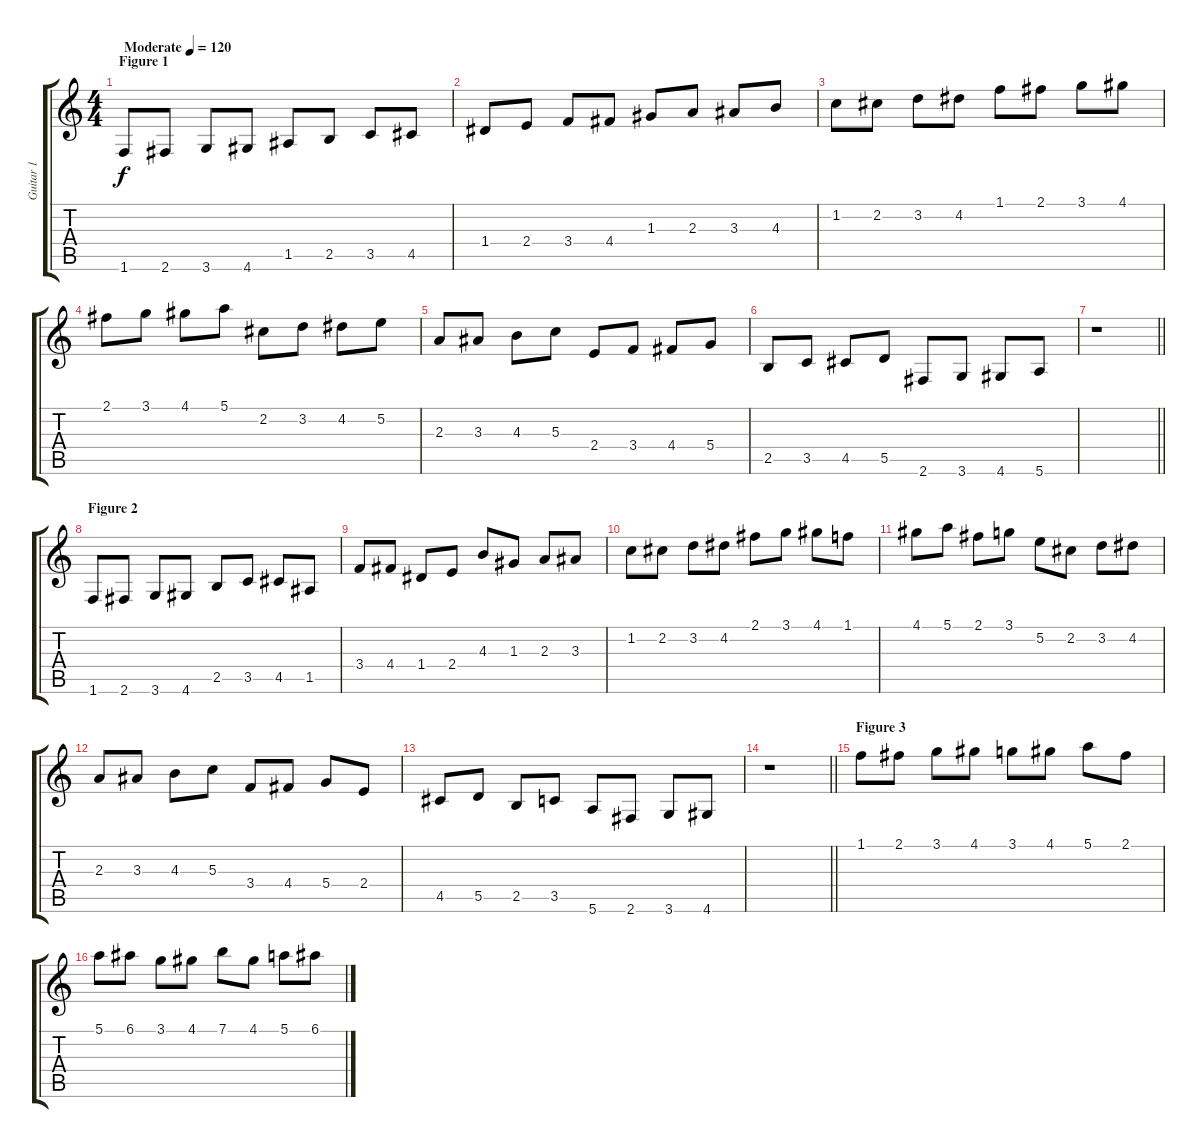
\track ("Guitar 1" "Guitar 1") {instrument overdrivenguitar}
\staff {score tabs}
\tuning (E4 B3 G3 D3 A2 E2) {hide}
\ts (4 4)
\section ("" "Figure 1")
\tempo (120 "Moderate")
\clef g2
\ks c
1.6.8{dy f instrument overdrivenguitar} 2.6.8 3.6.8 4.6.8 1.5.8 2.5.8 3.5.8 4.5.8 |
1.4.8 2.4.8 3.4.8 4.4.8 1.3.8 2.3.8 3.3.8 4.3.8 |
1.2.8 2.2.8 3.2.8 4.2.8 1.1.8 2.1.8 3.1.8 4.1.8 |
2.1.8 3.1.8 4.1.8 5.1.8 2.2.8 3.2.8 4.2.8 5.2.8 |
2.3.8 3.3.8 4.3.8 5.3.8 2.4.8 3.4.8 4.4.8 5.4.8 |
2.5.8 3.5.8 4.5.8 5.5.8 2.6.8 3.6.8 4.6.8 5.6.8 |
\barLineRight lightlight
r.1 |
\section ("" "Figure 2")
1.6.8 2.6.8 3.6.8 4.6.8 2.5.8 3.5.8 4.5.8 1.5.8 |
3.4.8 4.4.8 1.4.8 2.4.8 4.3.8 1.3.8 2.3.8 3.3.8 |
1.2.8 2.2.8 3.2.8 4.2.8 2.1.8 3.1.8 4.1.8 1.1.8 |
4.1.8 5.1.8 2.1.8 3.1.8 5.2.8 2.2.8 3.2.8 4.2.8 |
2.3.8 3.3.8 4.3.8 5.3.8 3.4.8 4.4.8 5.4.8 2.4.8 |
4.5.8 5.5.8 2.5.8 3.5.8 5.6.8 2.6.8 3.6.8 4.6.8 |
\barLineRight lightlight
r.1 |
\section ("" "Figure 3")
1.1.8 2.1.8 3.1.8 4.1.8 3.1.8 4.1.8 5.1.8 2.1.8 |
5.1.8 6.1.8 3.1.8 4.1.8 7.1.8 4.1.8 5.1.8 6.1.8
